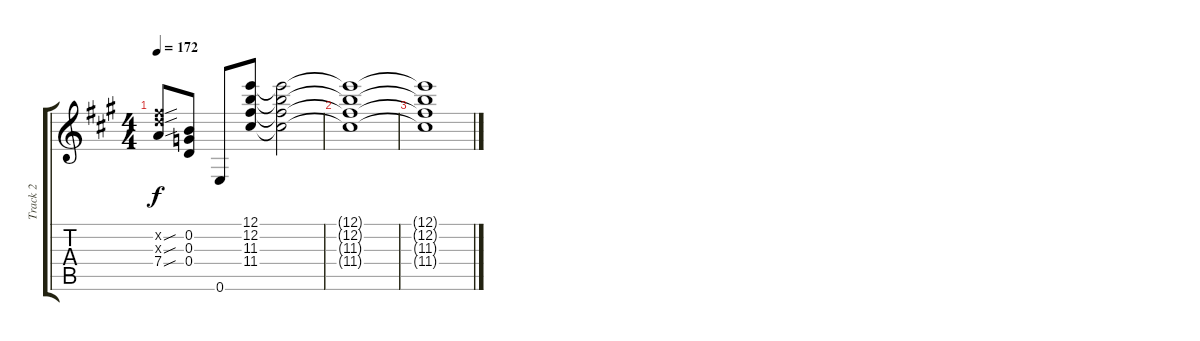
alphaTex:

\track ("Track 2" "Track 2") {instrument electricguitarjazz}
\staff {score tabs}
\tuning (E4 B3 G3 D3 A2 E2) {hide}
\ts (4 4)
\tempo 172
\clef g2
\ks a
(7.2{sou x} 7.3{sou x} 7.4{sou}).8{dy f} (0.2 0.3 0.4).8 0.6.8 (12.1 12.2 11.3 11.4).8 (12.1{t} 12.2{t} 11.3{t} 11.4{t}).2 |
(12.1{t} 12.2{t} 11.3{t} 11.4{t}).1 |
(12.1{t} 12.2{t} 11.3{t} 11.4{t}).1
